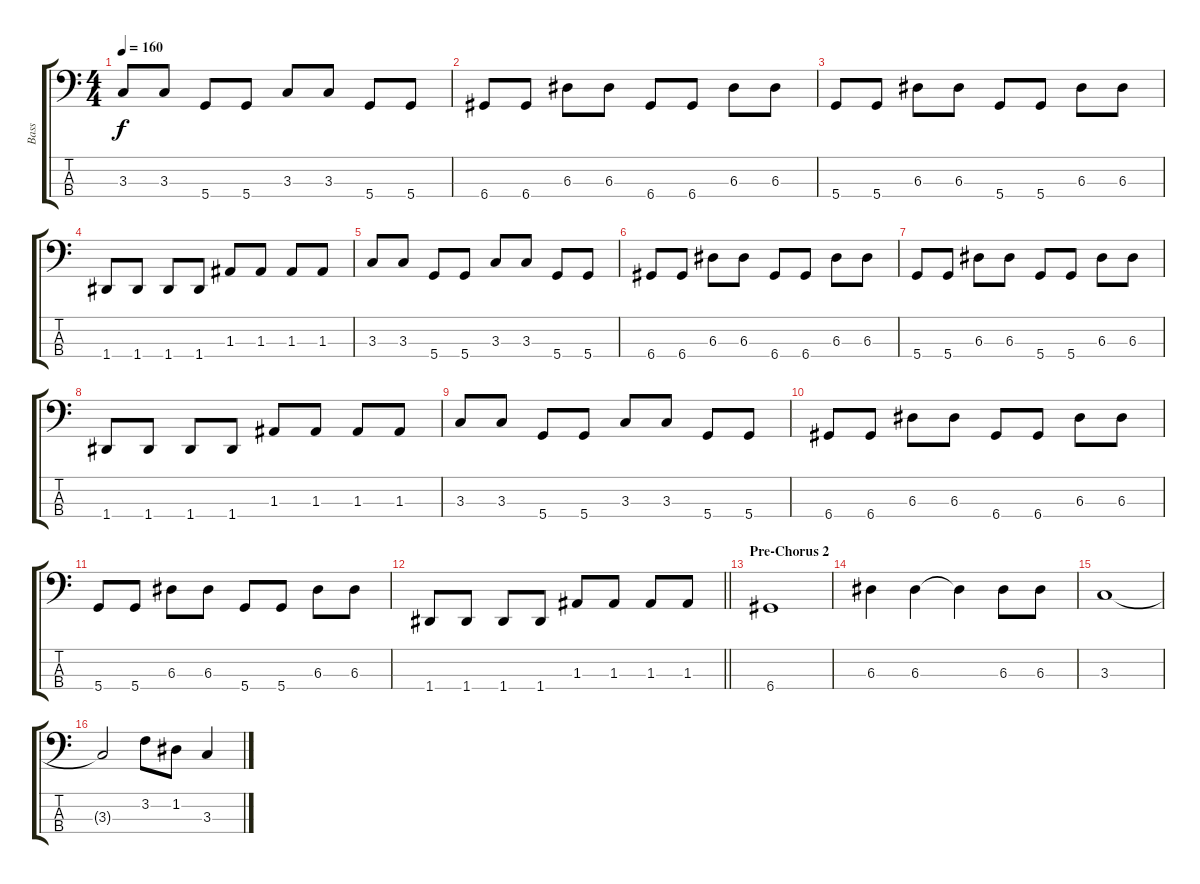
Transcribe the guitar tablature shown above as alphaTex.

\track ("Bass" "Bass") {instrument electricbassfinger}
\staff {score tabs}
\tuning (G2 D2 A1 D1) {hide}
\ts (4 4)
\tempo 160
\clef f4
\ks c
3.3.8{dy f} 3.3.8 5.4.8 5.4.8 3.3.8 3.3.8 5.4.8 5.4.8 |
6.4.8 6.4.8 6.3.8 6.3.8 6.4.8 6.4.8 6.3.8 6.3.8 |
5.4.8 5.4.8 6.3.8 6.3.8 5.4.8 5.4.8 6.3.8 6.3.8 |
1.4.8 1.4.8 1.4.8 1.4.8 1.3.8 1.3.8 1.3.8 1.3.8 |
3.3.8 3.3.8 5.4.8 5.4.8 3.3.8 3.3.8 5.4.8 5.4.8 |
6.4.8 6.4.8 6.3.8 6.3.8 6.4.8 6.4.8 6.3.8 6.3.8 |
5.4.8 5.4.8 6.3.8 6.3.8 5.4.8 5.4.8 6.3.8 6.3.8 |
1.4.8 1.4.8 1.4.8 1.4.8 1.3.8 1.3.8 1.3.8 1.3.8 |
3.3.8 3.3.8 5.4.8 5.4.8 3.3.8 3.3.8 5.4.8 5.4.8 |
6.4.8 6.4.8 6.3.8 6.3.8 6.4.8 6.4.8 6.3.8 6.3.8 |
5.4.8 5.4.8 6.3.8 6.3.8 5.4.8 5.4.8 6.3.8 6.3.8 |
\barLineRight lightlight
1.4.8 1.4.8 1.4.8 1.4.8 1.3.8 1.3.8 1.3.8 1.3.8 |
\section ("" "Pre-Chorus 2")
6.4.1 |
6.3.4 6.3.4 6.3{t}.4 6.3.8 6.3.8 |
3.3.1 |
3.3{t}.2 3.2.8 1.2.8 3.3.4
